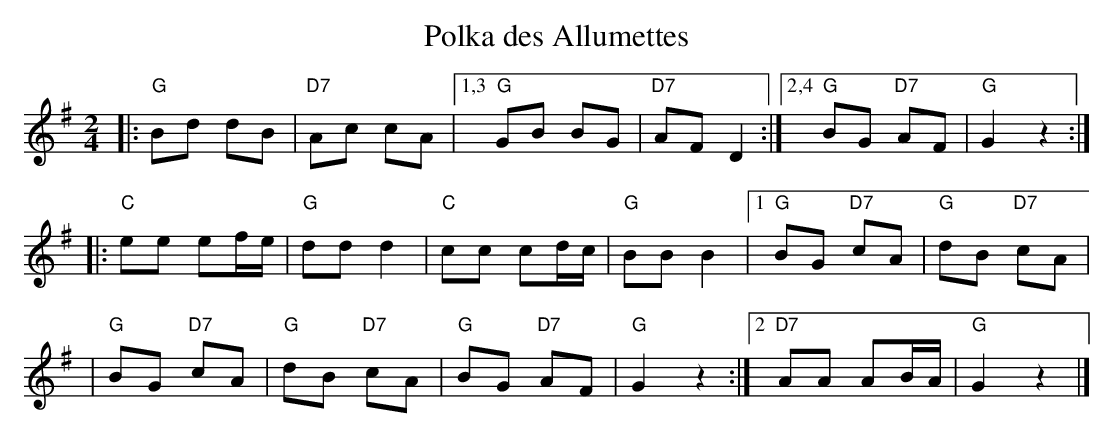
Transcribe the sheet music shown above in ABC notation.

X:1
T: Polka des Allumettes
M: 2/4
L: 1/16
K: G
|: "G"B2d2 d2B2 | "D7"A2c2 c2A2 \
|1,3 "G"G2B2 B2G2 | "D7"A2F2 D4 \
:|2,4 "G"B2G2 "D7"A2F2 | "G"G4 z4 :|
|: "C"e2e2 e2fe | "G"d2d2 d4 \
| "C"c2c2 c2dc | "G"B2B2 B4 \
|1 "G"B2G2 "D7"c2A2 | "G"d2B2 "D7"c2A2 |
|  "G"B2G2 "D7"c2A2 | "G"d2B2 "D7"c2A2 \
|  "G"B2G2 "D7"A2F2 | "G"G4 z4 \
:|2"D7"A2A2 A2BA | "G"G4 z4 |]
